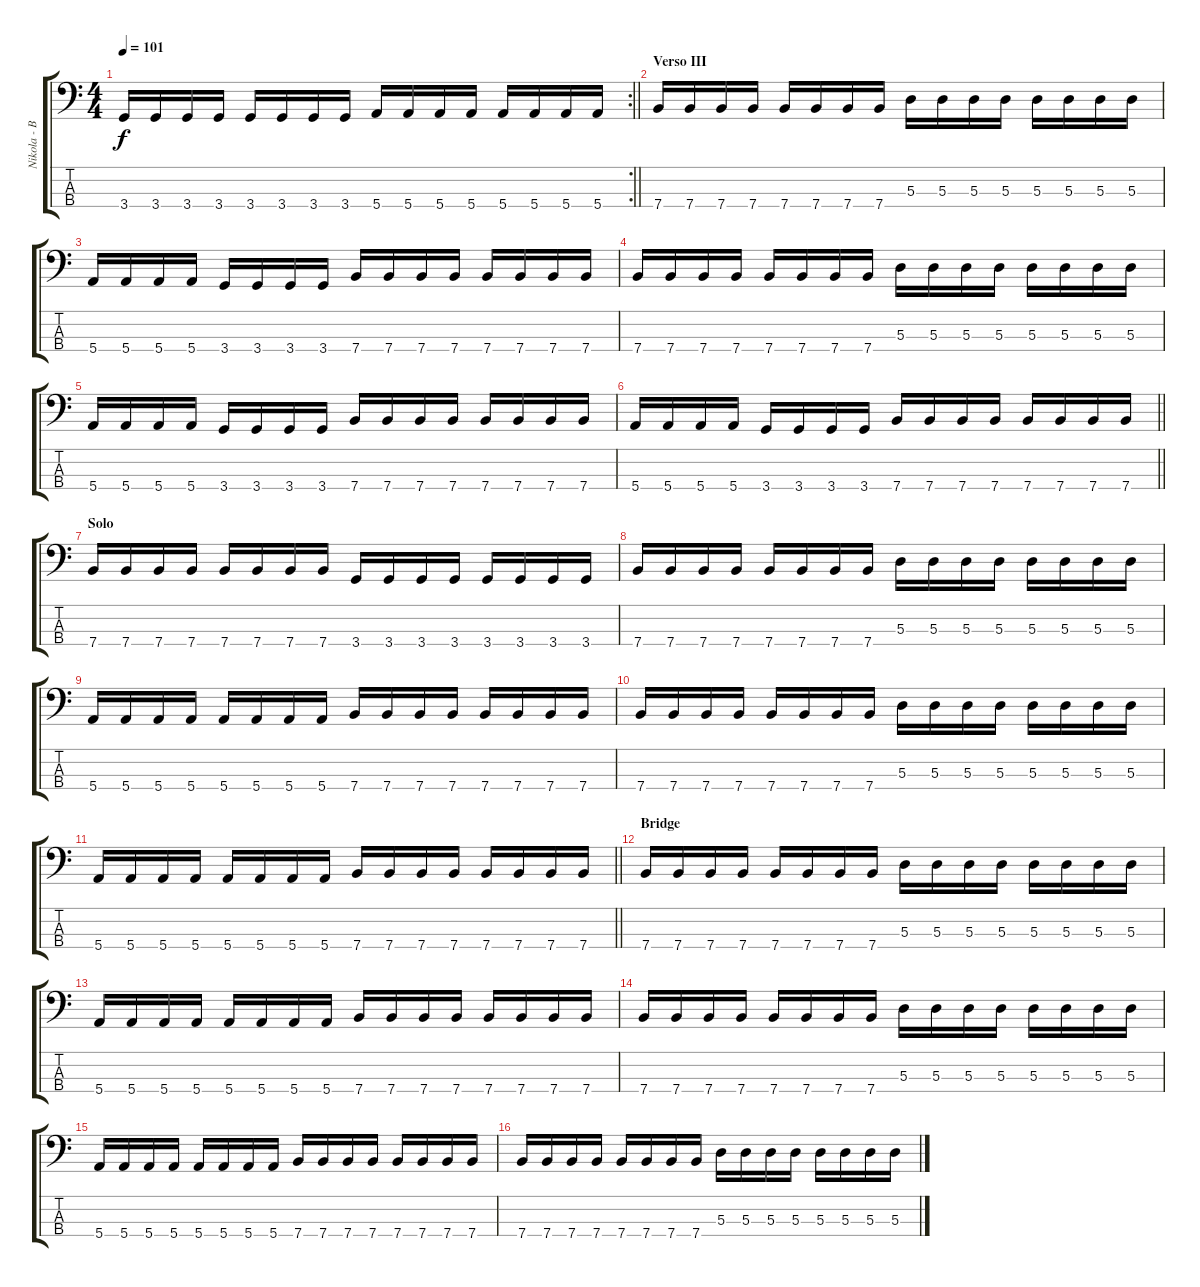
\track ("Nikola - Bass" "Nikola - B") {instrument electricbasspick}
\staff {score tabs}
\tuning (G2 D2 A1 E1) {hide}
\rc 2
\ts (4 4)
\tempo 101
\clef f4
\barLineRight lightlight
\ks c
3.4.16{dy f} 3.4.16 3.4.16 3.4.16 3.4.16 3.4.16 3.4.16 3.4.16 5.4.16 5.4.16 5.4.16 5.4.16 5.4.16 5.4.16 5.4.16 5.4.16 |
\section ("" "Verso III")
7.4.16 7.4.16 7.4.16 7.4.16 7.4.16 7.4.16 7.4.16 7.4.16 5.3.16 5.3.16 5.3.16 5.3.16 5.3.16 5.3.16 5.3.16 5.3.16 |
5.4.16 5.4.16 5.4.16 5.4.16 3.4.16 3.4.16 3.4.16 3.4.16 7.4.16 7.4.16 7.4.16 7.4.16 7.4.16 7.4.16 7.4.16 7.4.16 |
7.4.16 7.4.16 7.4.16 7.4.16 7.4.16 7.4.16 7.4.16 7.4.16 5.3.16 5.3.16 5.3.16 5.3.16 5.3.16 5.3.16 5.3.16 5.3.16 |
5.4.16 5.4.16 5.4.16 5.4.16 3.4.16 3.4.16 3.4.16 3.4.16 7.4.16 7.4.16 7.4.16 7.4.16 7.4.16 7.4.16 7.4.16 7.4.16 |
\barLineRight lightlight
5.4.16 5.4.16 5.4.16 5.4.16 3.4.16 3.4.16 3.4.16 3.4.16 7.4.16 7.4.16 7.4.16 7.4.16 7.4.16 7.4.16 7.4.16 7.4.16 |
\section ("" "Solo")
7.4.16 7.4.16 7.4.16 7.4.16 7.4.16 7.4.16 7.4.16 7.4.16 3.4.16 3.4.16 3.4.16 3.4.16 3.4.16 3.4.16 3.4.16 3.4.16 |
7.4.16 7.4.16 7.4.16 7.4.16 7.4.16 7.4.16 7.4.16 7.4.16 5.3.16 5.3.16 5.3.16 5.3.16 5.3.16 5.3.16 5.3.16 5.3.16 |
5.4.16 5.4.16 5.4.16 5.4.16 5.4.16 5.4.16 5.4.16 5.4.16 7.4.16 7.4.16 7.4.16 7.4.16 7.4.16 7.4.16 7.4.16 7.4.16 |
7.4.16 7.4.16 7.4.16 7.4.16 7.4.16 7.4.16 7.4.16 7.4.16 5.3.16 5.3.16 5.3.16 5.3.16 5.3.16 5.3.16 5.3.16 5.3.16 |
\barLineRight lightlight
5.4.16 5.4.16 5.4.16 5.4.16 5.4.16 5.4.16 5.4.16 5.4.16 7.4.16 7.4.16 7.4.16 7.4.16 7.4.16 7.4.16 7.4.16 7.4.16 |
\section ("" "Bridge")
7.4.16 7.4.16 7.4.16 7.4.16 7.4.16 7.4.16 7.4.16 7.4.16 5.3.16 5.3.16 5.3.16 5.3.16 5.3.16 5.3.16 5.3.16 5.3.16 |
5.4.16 5.4.16 5.4.16 5.4.16 5.4.16 5.4.16 5.4.16 5.4.16 7.4.16 7.4.16 7.4.16 7.4.16 7.4.16 7.4.16 7.4.16 7.4.16 |
7.4.16 7.4.16 7.4.16 7.4.16 7.4.16 7.4.16 7.4.16 7.4.16 5.3.16 5.3.16 5.3.16 5.3.16 5.3.16 5.3.16 5.3.16 5.3.16 |
5.4.16 5.4.16 5.4.16 5.4.16 5.4.16 5.4.16 5.4.16 5.4.16 7.4.16 7.4.16 7.4.16 7.4.16 7.4.16 7.4.16 7.4.16 7.4.16 |
7.4.16 7.4.16 7.4.16 7.4.16 7.4.16 7.4.16 7.4.16 7.4.16 5.3.16 5.3.16 5.3.16 5.3.16 5.3.16 5.3.16 5.3.16 5.3.16
